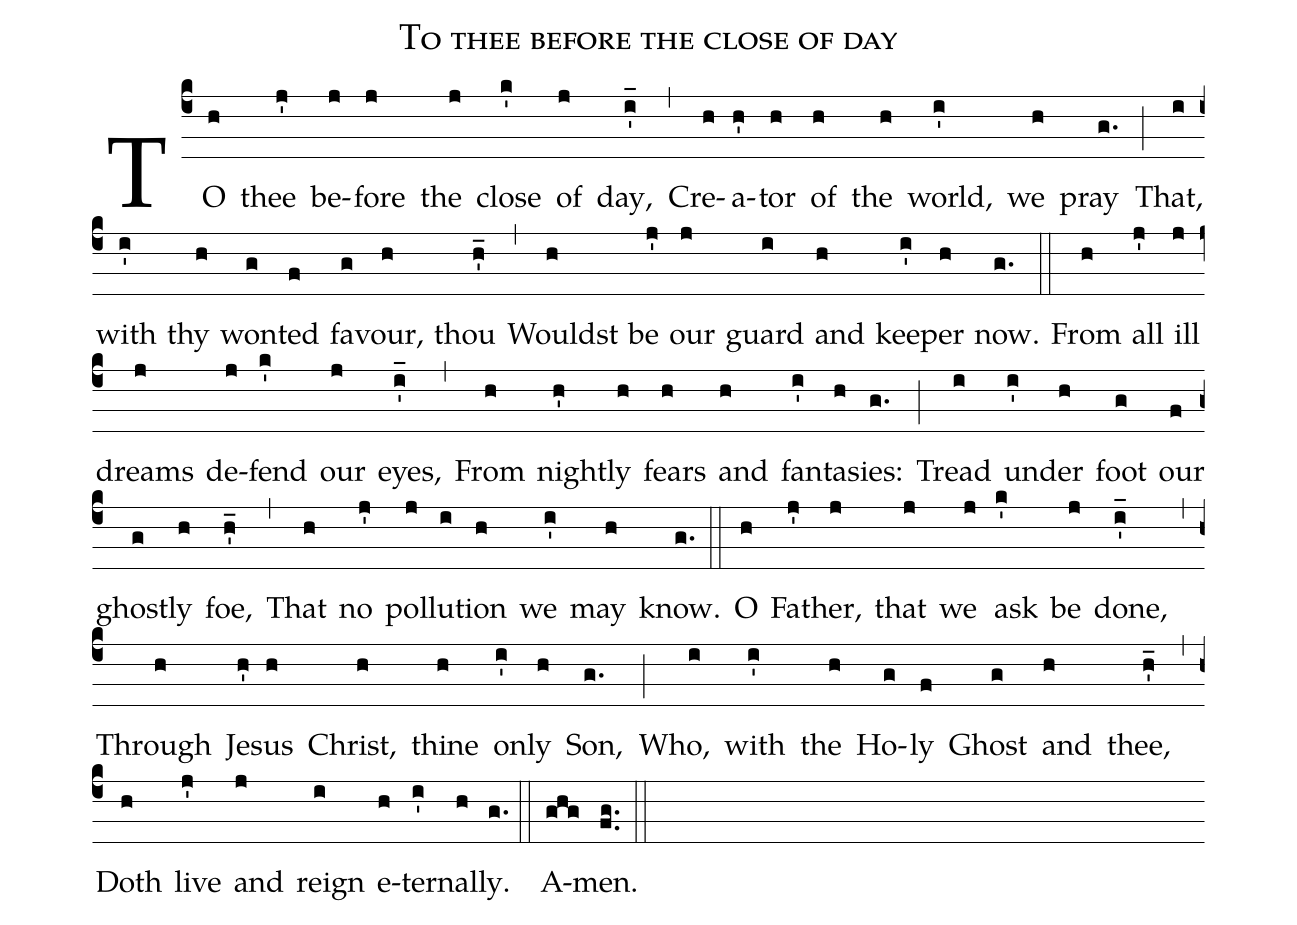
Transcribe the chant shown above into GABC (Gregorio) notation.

name: To thee before the close of day;
%%
(c4) TO(h) thee(j') be(j)fore(j) the(j) close(k') of(j) day,(i_') (,)
Cre(h)a(h')tor(h) of(h) the(h) world,(i') we(h) pray(g.) (;)
That,(i) with(i') thy(h) won(g)ted(f) fa(g)vour,(h) thou(h_') (,)
Wouldst(h) be(j') our(j) guard(i) and(h) kee(i')per(h) now.(g.) (::)

From(h) all(j') ill(j) dreams(j) de(j)fend(k') our(j) eyes,(i_') (,)
From(h) night(h')ly(h) fears(h) and(h) fan(i')ta(h)sies:(g.) (;)
Tread(i) un(i')der(h) foot(g) our(f) ghost(g)ly(h) foe,(h_') (,)
That(h) no(j') pol(j)lu(i)tion(h) we(i') may(h) know.(g.) (::)

O(h) Fa(j')ther,(j) that(j) we(j) ask(k') be(j) done,(i_') (,)
Through(h) Je(h')sus(h) Christ,(h) thine(h) on(i')ly(h) Son,(g.) (;)
Who,(i) with(i') the(h) Ho(g)ly(f) Ghost(g) and(h) thee,(h_') (,)
Doth(h) live(j') and(j) reign(i) e(h)ter(i')nal(h)ly.(g.) (::)

A(ghg)men.(fg..) (::)
